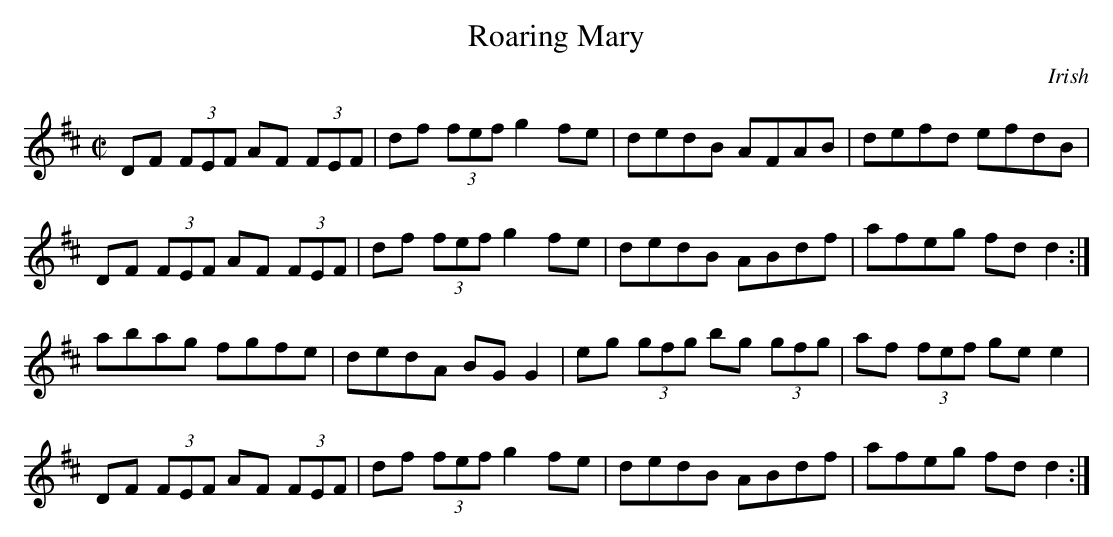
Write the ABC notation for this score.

X:1
T:Roaring Mary
M:C|
K:D
DF (3FEF AF (3FEF | df (3fef g2 fe | dedB AFAB | defd efdB |
DF (3FEF AF (3FEF | df (3fef g2 fe | dedB ABdf | afeg fd d2 :|
abag fgfe | dedA BG G2 | eg (3gfg bg (3gfg | af (3fef ge e2 |
DF (3FEF AF (3FEF | df (3fef g2 fe | dedB ABdf | afeg fd d2 :|
